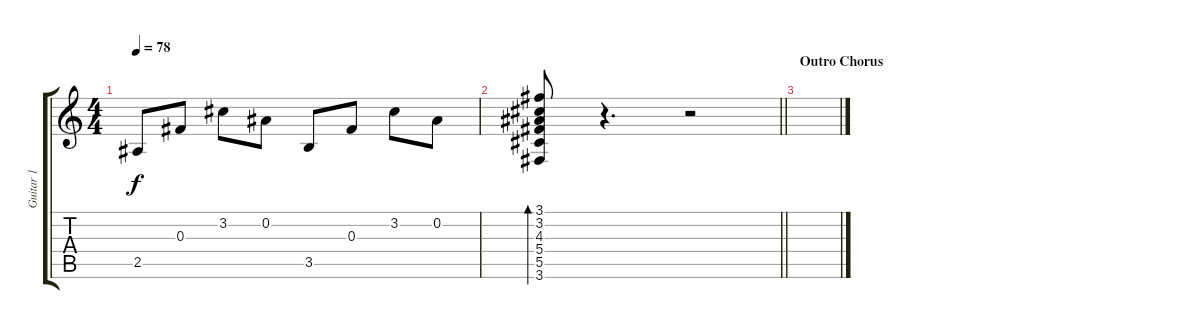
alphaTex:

\track ("Guitar 1" "Guitar 1") {instrument electricguitarclean}
\staff {score tabs}
\tuning (Eb4 Bb3 Gb3 Db3 Ab2 Eb2) {hide}
\ts (4 4)
\tempo 78
\clef g2
\ks c
2.5.8{dy f} 0.3.8 3.2.8 0.2.8 3.5.8 0.3.8 3.2.8 0.2.8 |
\barLineRight lightlight
(3.1 3.2 4.3 5.4 5.5 3.6).8{bd 120} r.4{d} r.2 |
\section ("" "Outro Chorus")
